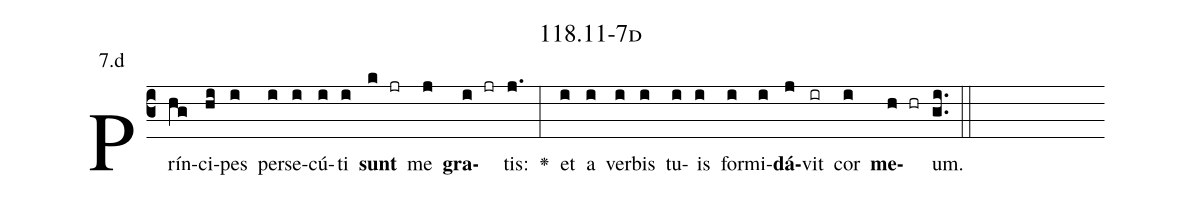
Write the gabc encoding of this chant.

name: 118.11-7d;
annotation: 7.d;
%%
(c3)Prín(hg)ci(hi)pes(i) per(i)se(i)cú(i)ti(i) <b>sunt</b>(k jr) me(j) <b>gra</b>(i jr)tis:(j.) <v>\greheightstar</v>(:) et(i) a(i) ver(i)bis(i) tu(i)is(i) for(i)mi(i)<b>dá</b>(j)vit(ir) cor(i) <b>me</b>(h hr)um.(gi..) (::)


%E(i) u(i) o(j) u(i) a(h) e.(gi..) (::)
